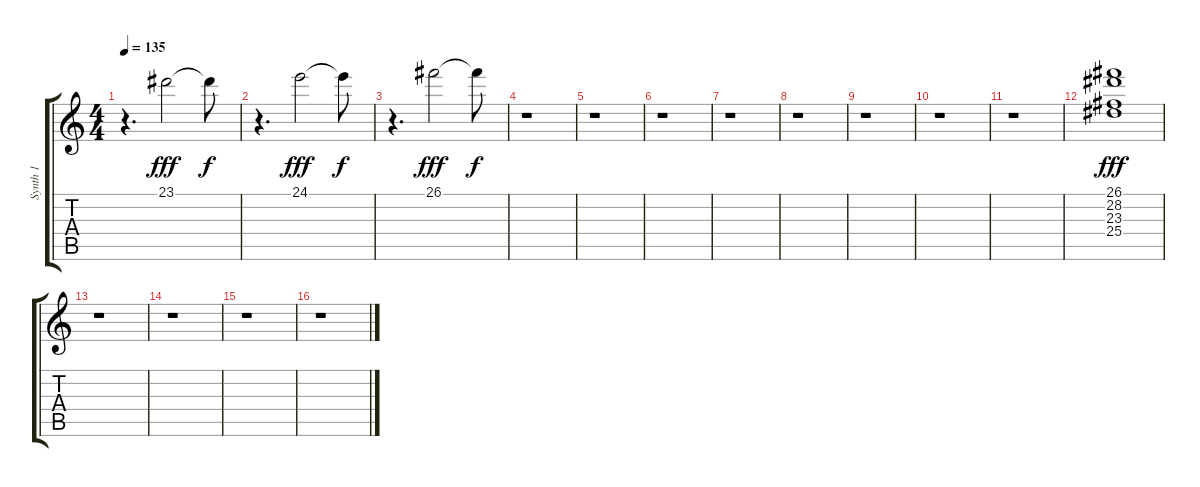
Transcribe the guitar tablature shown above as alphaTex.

\track ("Synth 1" "Synth 1") {instrument pad8sweep}
\staff {score tabs}
\tuning (E4 B3 G3 D3 A2 E2) {hide}
\ts (4 4)
\tempo 135
\clef g2
\ks c
r.4{d dy f} 23.1.2{dy fff} 23.1{t}.8{dy f} |
r.4{d} 24.1.2{dy fff} 24.1{t}.8{dy f} |
r.4{d} 26.1.2{dy fff} 26.1{t}.8{dy f} |
r.1 |
r.1 |
r.1 |
r.1 |
r.1 |
r.1 |
r.1 |
r.1 |
(26.1 28.2 23.3 25.4).1{dy fff} |
r.1 |
r.1 |
r.1 |
r.1
